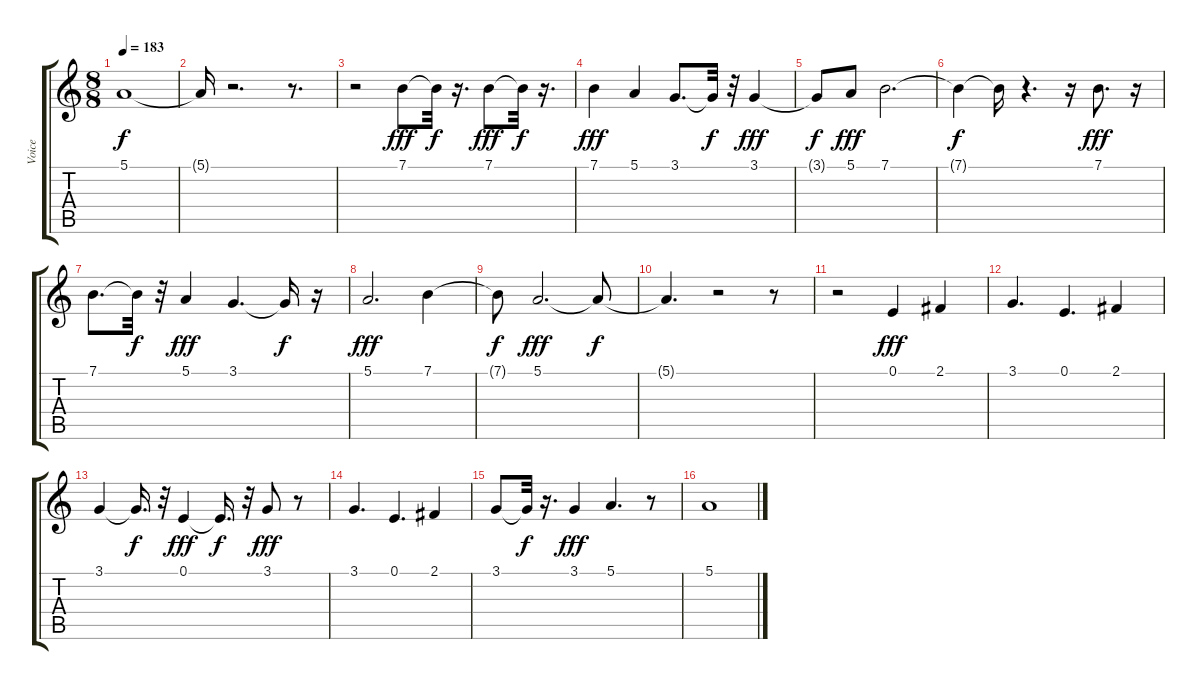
\track ("Voice" "Voice") {instrument fx5brightness}
\staff {score tabs}
\tuning (E4 B3 G3 D3 A2 E2) {hide}
\ts (8 8)
\tempo 183
\clef g2
\ks c
5.1{t}.1{dy f} |
5.1{t}.16 r.2{d} r.8{d} |
r.2 7.1.8{dy fff} 7.1{t}.32{dy f} r.16{d} 7.1.8{dy fff} 7.1{t}.32{dy f} r.16{d} |
7.1.4{dy fff} 5.1.4 3.1.8{d} 3.1{t}.32{dy f} r.32 3.1.4{dy fff} |
3.1{t}.8{dy f} 5.1.8{dy fff} 7.1.2{d} |
7.1{t}.4{dy f} 7.1{t}.16 r.4{d} r.16 7.1.8{d dy fff} r.16 |
7.1.8{d} 7.1{t}.32{dy f} r.32 5.1.4{dy fff} 3.1.4{d} 3.1{t}.16{dy f} r.16 |
5.1.2{d dy fff} 7.1.4 |
7.1{t}.8{dy f} 5.1.2{d dy fff} 5.1{t}.8{dy f} |
5.1{t}.4{d} r.2 r.8 |
r.2 0.1.4{dy fff} 2.1.4 |
3.1.4{d} 0.1.4{d} 2.1.4 |
3.1.4 3.1{t}.16{d dy f} r.32 0.1.4{dy fff} 0.1{t}.16{d dy f} r.32 3.1.8{dy fff} r.8 |
3.1.4{d} 0.1.4{d} 2.1.4 |
3.1.8 3.1{t}.32{dy f} r.16{d} 3.1.4{dy fff} 5.1.4{d} r.8 |
5.1.1
